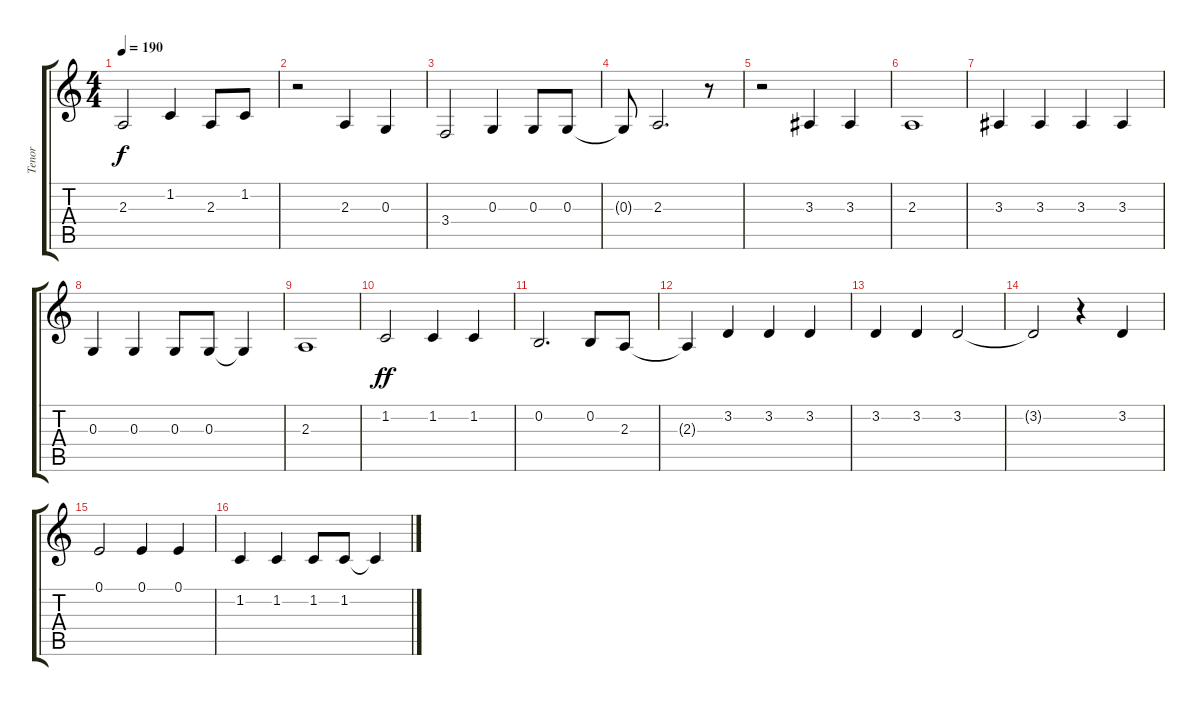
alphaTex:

\track ("Tenor" "Tenor") {instrument voiceoohs}
\staff {score tabs}
\tuning (E4 B3 G3 D3 A2 E2) {hide}
\ts (4 4)
\tempo 190
\clef g2
\ks c
2.3.2{dy f} 1.2.4 2.3.8 1.2.8 |
r.2 2.3.4 0.3.4 |
3.4.2 0.3.4 0.3.8 0.3.8 |
0.3{t}.8 2.3.2{d} r.8 |
r.2 3.3.4 3.3.4 |
2.3.1 |
3.3.4 3.3.4 3.3.4 3.3.4 |
0.3.4 0.3.4 0.3.8 0.3.8 0.3{t}.4 |
2.3.1 |
1.2.2{dy ff} 1.2.4 1.2.4 |
0.2.2{d} 0.2.8 2.3.8 |
2.3{t}.4 3.2.4 3.2.4 3.2.4 |
3.2.4 3.2.4 3.2.2 |
3.2{t}.2 r.4 3.2.4 |
0.1.2 0.1.4 0.1.4 |
1.2.4 1.2.4 1.2.8 1.2.8 1.2{t}.4
